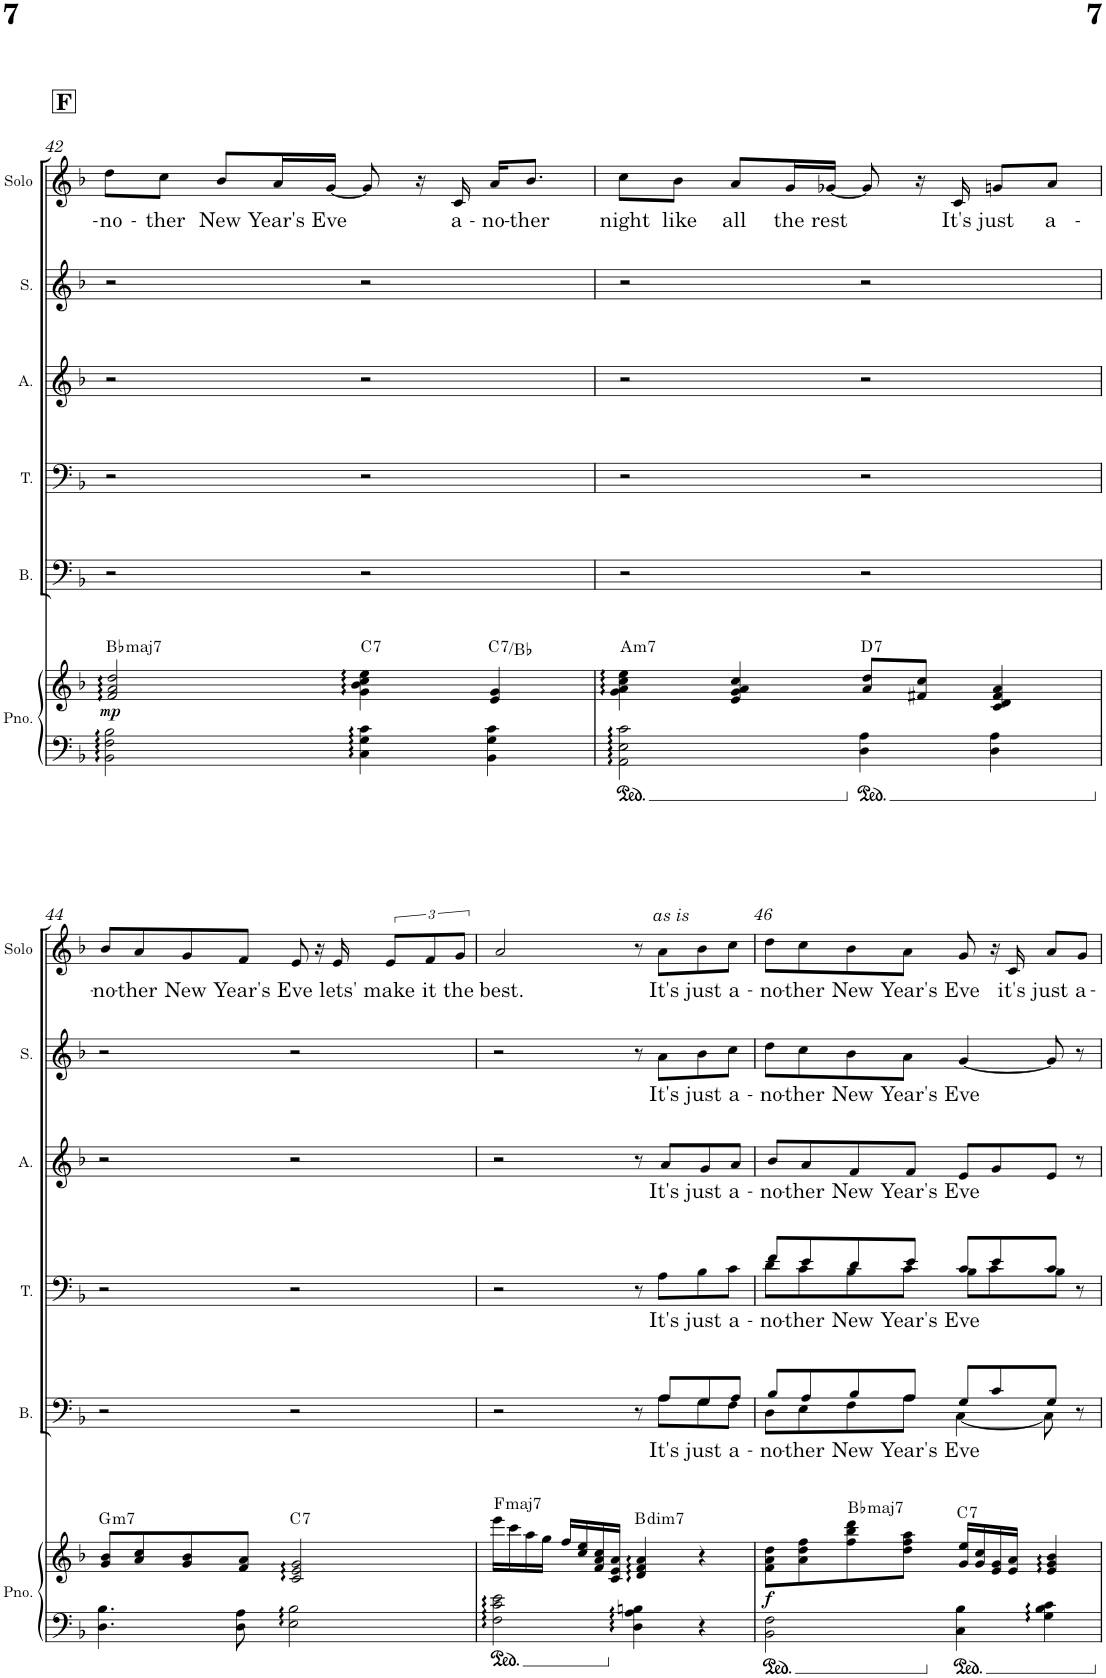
**kern	**kern	**dynam	**harte	**kern	**text	**kern	**text	**kern	**text	**kern	**text	**kern	**text
*part6	*part6	*part6	*part6	*part5	*part5	*part4	*part4	*part3	*part3	*part2	*part2	*part1	*part1
*staff7	*staff6	*staff6/7	*	*staff5	*staff5	*staff4	*staff4	*staff3	*staff3	*staff2	*staff2	*staff1	*staff1
*I"Piano	*	*	*	*I"Bass	*	*I"Tenor	*	*I"Alto	*	*I"Soprano	*	*I"Solo	*
*I'Pno.	*	*	*	*I'B.	*	*I'T.	*	*I'A.	*	*I'S.	*	*I'Solo	*
!!LO:PB:g=z
*clefF4	*clefG2	*	*	*clefF4	*	*clefF4	*	*clefG2	*	*clefG2	*	*clefG2	*
*k[b-]	*k[b-]	*	*	*k[b-]	*	*k[b-]	*	*k[b-]	*	*k[b-]	*	*k[b-]	*
*M4/4	*M4/4	*	*	*M4/4	*	*M4/4	*	*M4/4	*	*M4/4	*	*M4/4	*
!!LO:REH:place=s1:a:B:cj:fs=20:t=F
=42	=42	=42	=42	=42	=42	=42	=42	=42	=42	=42	=42	=42	=42
!	!	!LO:DY:b	!LO:H:kt=maj7	!	!	!	!	!	!	!	!	!	!LO:LY:b
2BB-\ 2F\ 2B-\	2f/ 2a/ 2dd/	mp	Bb:maj7	2r	.	2r	.	2r	.	2r	.	8dd\L	-no-
!	!	!	!	!	!	!	!	!	!	!	!	!	!LO:LY:b
.	.	.	.	.	.	.	.	.	.	.	.	8cc\J	-ther
!	!	!	!	!	!	!	!	!	!	!	!	!	!LO:LY:b
.	.	.	.	.	.	.	.	.	.	.	.	8b-/L	New
!	!	!	!	!	!	!	!	!	!	!	!	!	!LO:LY:b
.	.	.	.	.	.	.	.	.	.	.	.	16a/L	Year's
!	!	!	!	!	!	!	!	!	!	!	!	!	!LO:LY:b
.	.	.	.	.	.	.	.	.	.	.	.	[16g/JJ	Eve
!	!	!	!LO:H:kt=7	!	!	!	!	!	!	!	!	!	!
4C\ 4G\ 4c\	4g\ 4b-\ 4cc\ 4ee\	.	C:7	2r	.	2r	.	2r	.	2r	.	8g/]	.
.	.	.	.	.	.	.	.	.	.	.	.	16r	.
!	!	!	!	!	!	!	!	!	!	!	!	!	!LO:LY:b
.	.	.	.	.	.	.	.	.	.	.	.	16c/	a-
!	!	!	!LO:H:kt=7	!	!	!	!	!	!	!	!	!	!LO:LY:b
4BB-\ 4G\ 4c\	4e/ 4g/	.	C:7/b7	.	.	.	.	.	.	.	.	16a/KL	-no-
!	!	!	!	!	!	!	!	!	!	!	!	!	!LO:LY:b
.	.	.	.	.	.	.	.	.	.	.	.	8.b-/J	-ther
=43	=43	=43	=43	=43	=43	=43	=43	=43	=43	=43	=43	=43	=43
!	!	!	!LO:H:kt=m7	!	!	!	!	!	!	!	!	!	!LO:LY:b
2AA\ 2E\ 2c\	4g\ 4a\ 4cc\ 4ee\	.	A:min7	2r	.	2r	.	2r	.	2r	.	8cc\L	night
!	!	!	!	!	!	!	!	!	!	!	!	!	!LO:LY:b
.	.	.	.	.	.	.	.	.	.	.	.	8b-\J	like
!	!	!	!	!	!	!	!	!	!	!	!	!	!LO:LY:b
.	4e/ 4g/ 4a/ 4cc/	.	.	.	.	.	.	.	.	.	.	8a/L	all
!	!	!	!	!	!	!	!	!	!	!	!	!	!LO:LY:b
.	.	.	.	.	.	.	.	.	.	.	.	16g/L	the
!	!	!	!	!	!	!	!	!	!	!	!	!	!LO:LY:b
.	.	.	.	.	.	.	.	.	.	.	.	[16g-X/JJ	rest
!	!	!	!LO:H:kt=7	!	!	!	!	!	!	!	!	!	!
4D\ 4A\	8a/ 8dd/L	.	D:7	2r	.	2r	.	2r	.	2r	.	8g-/]	.
.	8f#X/ 8cc/J	.	.	.	.	.	.	.	.	.	.	16r	.
!	!	!	!	!	!	!	!	!	!	!	!	!	!LO:LY:b
.	.	.	.	.	.	.	.	.	.	.	.	16c/	It's
!	!	!	!	!	!	!	!	!	!	!	!	!	!LO:LY:b
4D\ 4A\	4c/ 4d/ 4f#/ 4a/	.	.	.	.	.	.	.	.	.	.	8gn/L	just
!	!	!	!	!	!	!	!	!	!	!	!	!	!LO:LY:b
.	.	.	.	.	.	.	.	.	.	.	.	8a/J	a-
!!LO:LB:g=z
=44	=44	=44	=44	=44	=44	=44	=44	=44	=44	=44	=44	=44	=44
!	!	!	!LO:H:kt=m7	!	!	!	!	!	!	!	!	!	!LO:LY:b
4.D\ 4.B-\	8g/ 8b-/L	.	G:min7	2r	.	2r	.	2r	.	2r	.	8b-/L	-no-
!	!	!	!	!	!	!	!	!	!	!	!	!	!LO:LY:b
.	8a/ 8cc/	.	.	.	.	.	.	.	.	.	.	8a/	-ther
!	!	!	!	!	!	!	!	!	!	!	!	!	!LO:LY:b
.	8g/ 8b-/	.	.	.	.	.	.	.	.	.	.	8g/	New
!	!	!	!	!	!	!	!	!	!	!	!	!	!LO:LY:b
8D\ 8A\	8f/ 8a/J	.	.	.	.	.	.	.	.	.	.	8f/J	Year's
!	!	!	!LO:H:kt=7	!	!	!	!	!	!	!	!	!	!LO:LY:b
2E\ 2B-\	2c/ 2e/ 2g/	.	C:7	2r	.	2r	.	2r	.	2r	.	8e/	Eve
.	.	.	.	.	.	.	.	.	.	.	.	16r	.
!	!	!	!	!	!	!	!	!	!	!	!	!	!LO:LY:b
.	.	.	.	.	.	.	.	.	.	.	.	16e/	lets'
!	!	!	!	!	!	!	!	!	!	!	!	!	!LO:LY:b
.	.	.	.	.	.	.	.	.	.	.	.	12e/L	make
!	!	!	!	!	!	!	!	!	!	!	!	!	!LO:LY:b
.	.	.	.	.	.	.	.	.	.	.	.	12f/	it
!	!	!	!	!	!	!	!	!	!	!	!	!	!LO:LY:b
.	.	.	.	.	.	.	.	.	.	.	.	12g/J	the
=45	=45	=45	=45	=45	=45	=45	=45	=45	=45	=45	=45	=45	=45
*	*	*	*	*^	*	*	*	*	*	*	*	*	*
!	!	!	!LO:H:kt=maj7	!	!	!	!	!	!	!	!	!	!	!LO:LY:b
2F\ 2c\ 2e\	16eee\LL	.	F:maj7	2r	2ryy	.	2r	.	2r	.	2r	.	2a/	best.
.	16ccc\	.	.	.	.	.	.	.	.	.	.	.	.	.
.	16aa\	.	.	.	.	.	.	.	.	.	.	.	.	.
.	16gg\JJ	.	.	.	.	.	.	.	.	.	.	.	.	.
.	16ff/LL	.	.	.	.	.	.	.	.	.	.	.	.	.
.	16cc/ 16ee/	.	.	.	.	.	.	.	.	.	.	.	.	.
.	16f/ 16a/ 16cc/	.	.	.	.	.	.	.	.	.	.	.	.	.
.	16c/ 16e/ 16a/JJ	.	.	.	.	.	.	.	.	.	.	.	.	.
!	!	!	!LO:H:kt=dim7	!	!	!	!	!	!	!	!	!	!	!
4D\ 4A\ 4Bn\	4d/ 4f/ 4a/	.	B:dim7	8r	8ryy	.	8r	.	8r	.	8r	.	8r	.
!	!	!	!	!	!	!	!	!	!	!	!	!	!LO:TX:a:i:t=as is	!
!	!	!	!	!	!	!LO:LY:b	!	!LO:LY:b	!	!LO:LY:b	!	!LO:LY:b	!	!LO:LY:b
.	.	.	.	8A/L	8A\L	It's	8A\L	It's	8a/L	It's	8a\L	It's	8a\L	It's
!	!	!	!	!	!	!LO:LY:b	!	!LO:LY:b	!	!LO:LY:b	!	!LO:LY:b	!	!LO:LY:b
4r	4r	.	.	8G/	8G\	just	8B-\	just	8g/	just	8b-\	just	8b-\	just
!	!	!	!	!	!	!LO:LY:b	!	!LO:LY:b	!	!LO:LY:b	!	!LO:LY:b	!	!LO:LY:b
.	.	.	.	8A/J	8F\J	a-	8c\J	a-	8a/J	a-	8cc\J	a-	8cc\J	a-
=46	=46	=46	=46	=46	=46	=46	=46	=46	=46	=46	=46	=46	=46	=46
!	!	!LO:DY:b	!	!	!	!LO:LY:b	!	!LO:LY:b	!	!LO:LY:b	!	!LO:LY:b	!	!LO:LY:b
*	*	*	*	*	*	*	*^	*	*	*	*	*	*	*
2BB-\ 2F\	8f\ 8a\ 8dd\L	f	.	8B-/L	8D\L	-no-	8f/L	8d\L	-no-	8b-/L	-no-	8dd\L	-no-	8dd\L	-no-
!	!	!	!	!	!	!LO:LY:b	!	!	!LO:LY:b	!	!LO:LY:b	!	!LO:LY:b	!	!LO:LY:b
.	8a\ 8dd\ 8ff\	.	.	8A/	8E\	-ther	8e/	8c\	-ther	8a/	-ther	8cc\	-ther	8cc\	-ther
!	!	!	!LO:H:kt=maj7	!	!	!LO:LY:b	!	!	!LO:LY:b	!	!LO:LY:b	!	!LO:LY:b	!	!LO:LY:b
.	8ff\ 8bb-\ 8ddd\	.	Bb:maj7	8B-/	8F\	New	8d/	8B-\	New	8f/	New	8b-\	New	8b-\	New
!	!	!	!	!	!	!LO:LY:b	!	!	!LO:LY:b	!	!LO:LY:b	!	!LO:LY:b	!	!LO:LY:b
.	8dd\ 8ff\ 8aa\J	.	.	8A/J	8A\J	Year's	8e/J	8c\J	Year's	8f/J	Year's	8a\J	Year's	8a\J	Year's
!	!	!	!LO:H:kt=7	!	!	!LO:LY:b	!	!	!LO:LY:b	!	!LO:LY:b	!	!LO:LY:b	!	!LO:LY:b
4C\ 4B-\	16g/ 16ee/LL	.	C:7	8G/L	[4C\	Eve	8c/L	8B-\L	Eve	8e/L	Eve	[4g/	Eve	8g/	Eve
.	16g/ 16cc/	.	.	.	.	.	.	.	.	.	.	.	.	.	.
.	16e/ 16g/	.	.	8c/	.	.	8e/	8c\	.	8g/	.	.	.	16r	.
!	!	!	!	!	!	!	!	!	!	!	!	!	!	!	!LO:LY:b
.	16e/ 16a/JJ	.	.	.	.	.	.	.	.	.	.	.	.	16c/	it's
!	!	!	!	!	!	!	!	!	!	!	!	!	!	!	!LO:LY:b
4G\ 4B-\ 4c\	4e/ 4g/ 4b-/	.	.	8G/J	8C\]	.	8c/J	8B-\J	.	8e/J	.	8g/]	.	8a/L	just
!	!	!	!	!	!	!	!	!	!	!	!	!	!	!	!LO:LY:b
.	.	.	.	8r	8ryy	.	8r	8ryy	.	8r	.	8r	.	8g/J	a-
*	*	*	*	*v	*v	*	*	*	*	*	*	*	*	*	*
*	*	*	*	*	*	*v	*v	*	*	*	*	*	*	*
=	=	=	=	=	=	=	=	=	=	=	=	=	=
*-	*-	*-	*-	*-	*-	*-	*-	*-	*-	*-	*-	*-	*-
